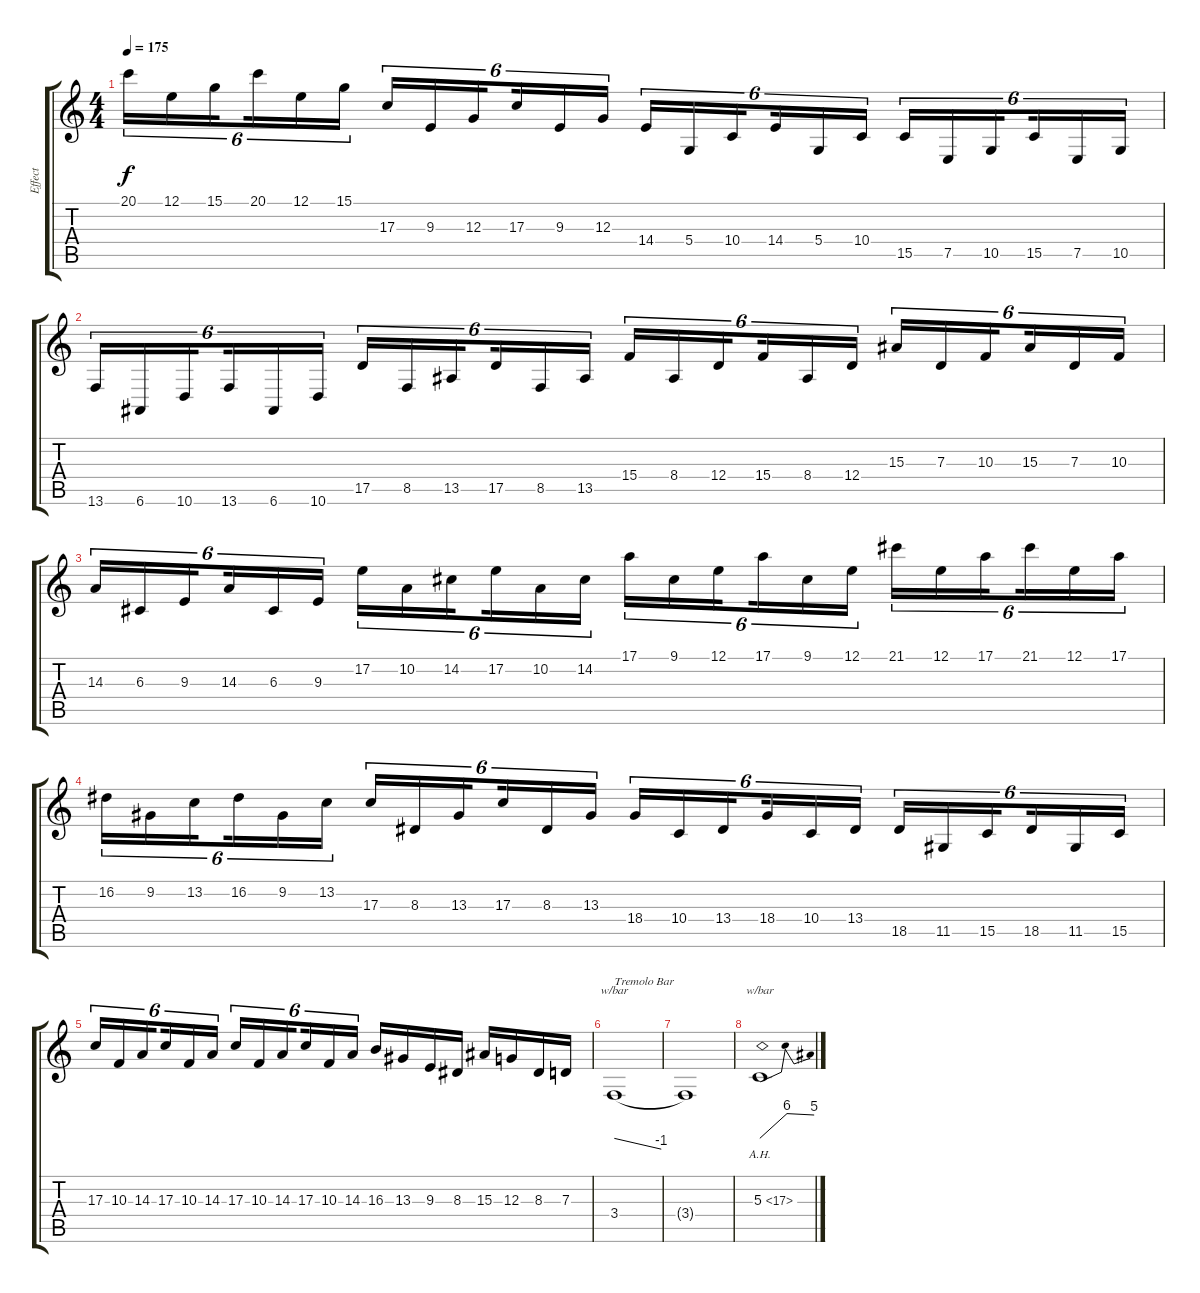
\track ("Effect" "Effect") {instrument tremolostrings}
\staff {score tabs}
\tuning (E4 B3 G3 D3 A2 E2) {hide}
\ts (4 4)
\tempo 175
\clef g2
\ks c
20.1.16{tu (6 4) dy f} 12.1.16{tu (6 4)} 15.1.16{tu (6 4) beam splitsecondary} 20.1.16{tu (6 4)} 12.1.16{tu (6 4)} 15.1.16{tu (6 4)} 17.3.16{tu (6 4)} 9.3.16{tu (6 4)} 12.3.16{tu (6 4) beam splitsecondary} 17.3.16{tu (6 4)} 9.3.16{tu (6 4)} 12.3.16{tu (6 4)} 14.4.16{tu (6 4)} 5.4.16{tu (6 4)} 10.4.16{tu (6 4) beam splitsecondary} 14.4.16{tu (6 4)} 5.4.16{tu (6 4)} 10.4.16{tu (6 4)} 15.5.16{tu (6 4)} 7.5.16{tu (6 4)} 10.5.16{tu (6 4) beam splitsecondary} 15.5.16{tu (6 4)} 7.5.16{tu (6 4)} 10.5.16{tu (6 4)} |
13.6.16{tu (6 4)} 6.6.16{tu (6 4)} 10.6.16{tu (6 4) beam splitsecondary} 13.6.16{tu (6 4)} 6.6.16{tu (6 4)} 10.6.16{tu (6 4)} 17.5.16{tu (6 4)} 8.5.16{tu (6 4)} 13.5.16{tu (6 4) beam splitsecondary} 17.5.16{tu (6 4)} 8.5.16{tu (6 4)} 13.5.16{tu (6 4)} 15.4.16{tu (6 4)} 8.4.16{tu (6 4)} 12.4.16{tu (6 4) beam splitsecondary} 15.4.16{tu (6 4)} 8.4.16{tu (6 4)} 12.4.16{tu (6 4)} 15.3.16{tu (6 4)} 7.3.16{tu (6 4)} 10.3.16{tu (6 4) beam splitsecondary} 15.3.16{tu (6 4)} 7.3.16{tu (6 4)} 10.3.16{tu (6 4)} |
14.3.16{tu (6 4)} 6.3.16{tu (6 4)} 9.3.16{tu (6 4) beam splitsecondary} 14.3.16{tu (6 4)} 6.3.16{tu (6 4)} 9.3.16{tu (6 4)} 17.2.16{tu (6 4)} 10.2.16{tu (6 4)} 14.2.16{tu (6 4) beam splitsecondary} 17.2.16{tu (6 4)} 10.2.16{tu (6 4)} 14.2.16{tu (6 4)} 17.1.16{tu (6 4)} 9.1.16{tu (6 4)} 12.1.16{tu (6 4) beam splitsecondary} 17.1.16{tu (6 4)} 9.1.16{tu (6 4)} 12.1.16{tu (6 4)} 21.1.16{tu (6 4)} 12.1.16{tu (6 4)} 17.1.16{tu (6 4) beam splitsecondary} 21.1.16{tu (6 4)} 12.1.16{tu (6 4)} 17.1.16{tu (6 4)} |
16.2.16{tu (6 4)} 9.2.16{tu (6 4)} 13.2.16{tu (6 4) beam splitsecondary} 16.2.16{tu (6 4)} 9.2.16{tu (6 4)} 13.2.16{tu (6 4)} 17.3.16{tu (6 4)} 8.3.16{tu (6 4)} 13.3.16{tu (6 4) beam splitsecondary} 17.3.16{tu (6 4)} 8.3.16{tu (6 4)} 13.3.16{tu (6 4)} 18.4.16{tu (6 4)} 10.4.16{tu (6 4)} 13.4.16{tu (6 4) beam splitsecondary} 18.4.16{tu (6 4)} 10.4.16{tu (6 4)} 13.4.16{tu (6 4)} 18.5.16{tu (6 4)} 11.5.16{tu (6 4)} 15.5.16{tu (6 4) beam splitsecondary} 18.5.16{tu (6 4)} 11.5.16{tu (6 4)} 15.5.16{tu (6 4)} |
17.3.16{tu (6 4)} 10.3.16{tu (6 4)} 14.3.16{tu (6 4) beam splitsecondary} 17.3.16{tu (6 4)} 10.3.16{tu (6 4)} 14.3.16{tu (6 4)} 17.3.16{tu (6 4)} 10.3.16{tu (6 4)} 14.3.16{tu (6 4) beam splitsecondary} 17.3.16{tu (6 4)} 10.3.16{tu (6 4)} 14.3.16{tu (6 4)} 16.3.16 13.3.16 9.3.16 8.3.16 15.3.16 12.3.16 8.3.16 7.3.16 |
3.4.1{tbe (dive default 0 0 60 -4) txt "Tremolo Bar "} |
3.4{t}.1 |
5.3{ah 12}.1{tbe (dip default 0 0 30 24 60 20)}
